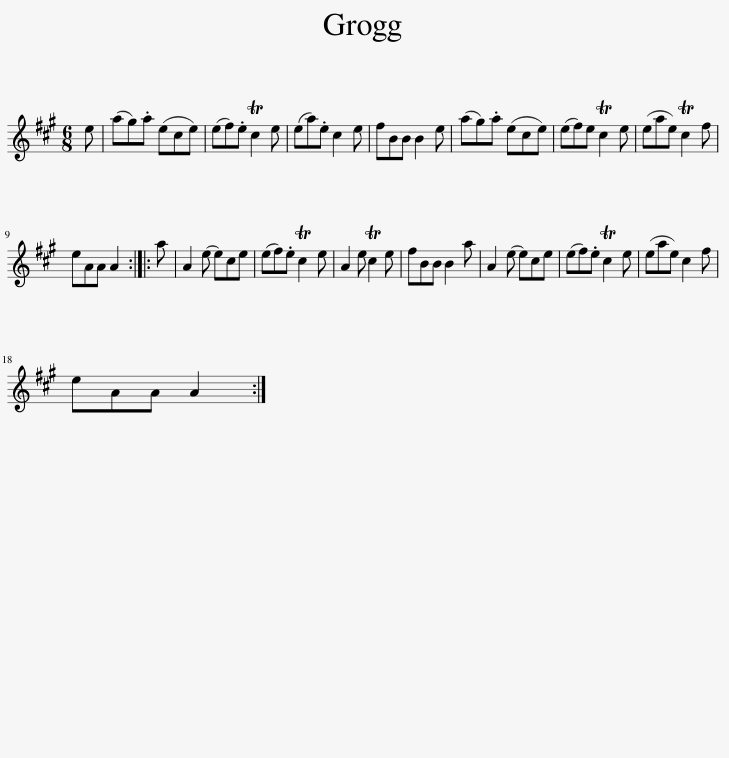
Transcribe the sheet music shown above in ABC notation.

X:1
L:1/8
M:6/8
I:linebreak $
K:A
V:1 treble
V:1
 e | (ag).a (ece) | (ef).e Tc2 e | (ea).e c2 e | fBB B2 e | %5
 (ag).a (ece) | (ef)e Tc2 e | (eae) Tc2 f |$ eAA A2 :: a | %10
 A2 (e e)ce | (ef).e Tc2 e | A2 e Tc2 e | fBB B2 a | A2 (e e)ce | %15
 (ef).e Tc2 e | (eae) c2 f |$ eAA A2 :| %18
